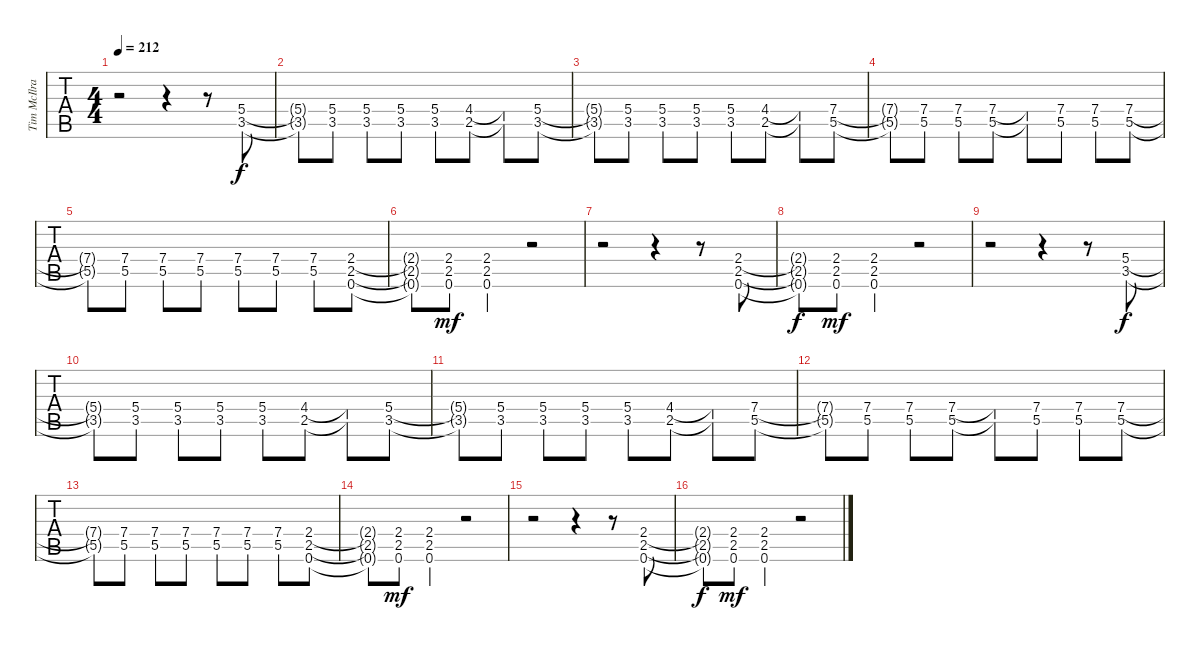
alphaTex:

\track ("Tim McIlrath - Guitar One" "Tim McIlra") {instrument distortionguitar}
\staff {tabs}
\tuning (Eb4 Bb3 Gb3 Db3 Ab2 Eb2) {hide}
\ts (4 4)
\tempo 212
\clef g2
\ks c
r.2{dy mf} r.4 r.8 (5.4 3.5).8{dy f} |
(5.4{t} 3.5{t}).8 (5.4 3.5).8 (5.4 3.5).8 (5.4 3.5).8 (5.4 3.5).8 (4.4 2.5).8 (4.4{t} 2.5{t}).8 (5.4 3.5).8 |
(5.4{t} 3.5{t}).8 (5.4 3.5).8 (5.4 3.5).8 (5.4 3.5).8 (5.4 3.5).8 (4.4 2.5).8 (4.4{t} 2.5{t}).8 (7.4 5.5).8 |
(7.4{t} 5.5{t}).8 (7.4 5.5).8 (7.4 5.5).8 (7.4 5.5).8 (7.4{t} 5.5{t}).8 (7.4 5.5).8 (7.4 5.5).8 (7.4 5.5).8 |
(7.4{t} 5.5{t}).8 (7.4 5.5).8 (7.4 5.5).8 (7.4 5.5).8 (7.4 5.5).8 (7.4 5.5).8 (7.4 5.5).8 (2.4 2.5 0.6).8 |
(2.4{t} 2.5{t} 0.6{t}).8 (2.4 2.5 0.6).8{dy mf} (2.4 2.5 0.6).4 r.2 |
r.2 r.4 r.8 (2.4 2.5 0.6).8 |
(2.4{t} 2.5{t} 0.6{t}).8{dy f} (2.4 2.5 0.6).8{dy mf} (2.4 2.5 0.6).4 r.2 |
r.2 r.4 r.8 (5.4 3.5).8{dy f} |
(5.4{t} 3.5{t}).8 (5.4 3.5).8 (5.4 3.5).8 (5.4 3.5).8 (5.4 3.5).8 (4.4 2.5).8 (4.4{t} 2.5{t}).8 (5.4 3.5).8 |
(5.4{t} 3.5{t}).8 (5.4 3.5).8 (5.4 3.5).8 (5.4 3.5).8 (5.4 3.5).8 (4.4 2.5).8 (4.4{t} 2.5{t}).8 (7.4 5.5).8 |
(7.4{t} 5.5{t}).8 (7.4 5.5).8 (7.4 5.5).8 (7.4 5.5).8 (7.4{t} 5.5{t}).8 (7.4 5.5).8 (7.4 5.5).8 (7.4 5.5).8 |
(7.4{t} 5.5{t}).8 (7.4 5.5).8 (7.4 5.5).8 (7.4 5.5).8 (7.4 5.5).8 (7.4 5.5).8 (7.4 5.5).8 (2.4 2.5 0.6).8 |
(2.4{t} 2.5{t} 0.6{t}).8 (2.4 2.5 0.6).8{dy mf} (2.4 2.5 0.6).4 r.2 |
r.2 r.4 r.8 (2.4 2.5 0.6).8 |
(2.4{t} 2.5{t} 0.6{t}).8{dy f} (2.4 2.5 0.6).8{dy mf} (2.4 2.5 0.6).4 r.2
